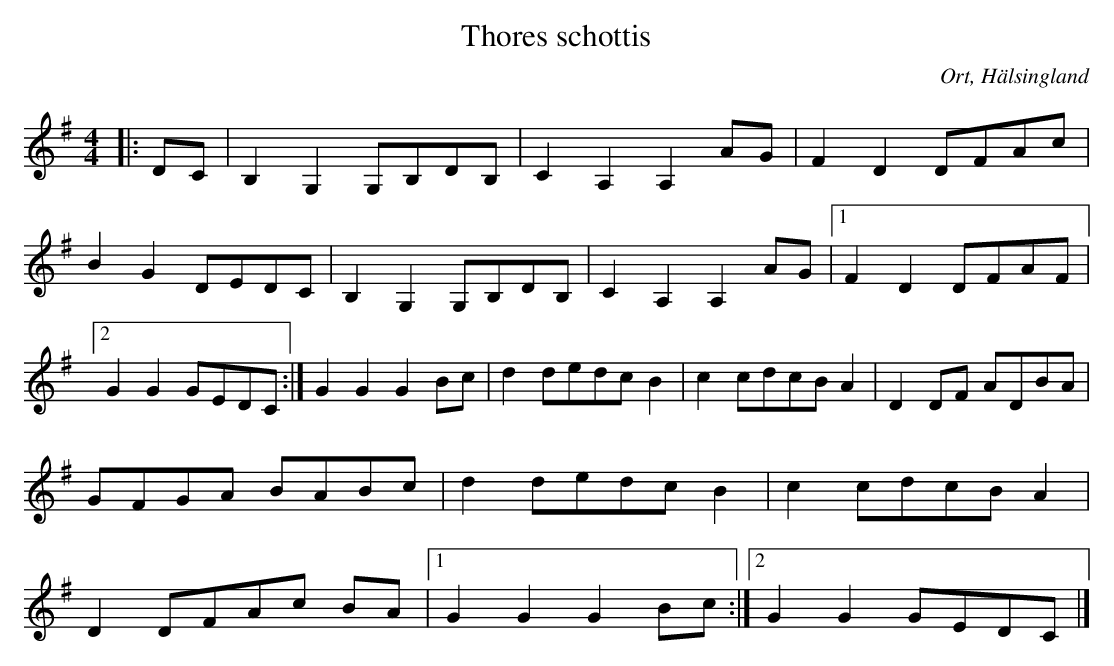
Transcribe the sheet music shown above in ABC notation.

X:1
T:Thores schottis
O:Ort, Hälsingland
M:4/4
L:1/8
K:G
|: DC | B,2 G,2 G,B,DB,| C2 A,2 A,2 AG | F2 D2 DFAc | B2 G2 DEDC |B,2 G,2 G,B,DB,| C2 A,2 A,2 AG |1 F2 D2 DFAF |2 G2 G2 GEDC :|G2 G2 G2 Bc | d2 dedc B2 | c2 cdcB A2 | D2 DF ADBA|GFGA BABc |   d2 dedc B2 | c2 cdcB A2 | D2 DFAc BA |1 G2 G2 G2 Bc :|2 G2 G2 GEDC|]
